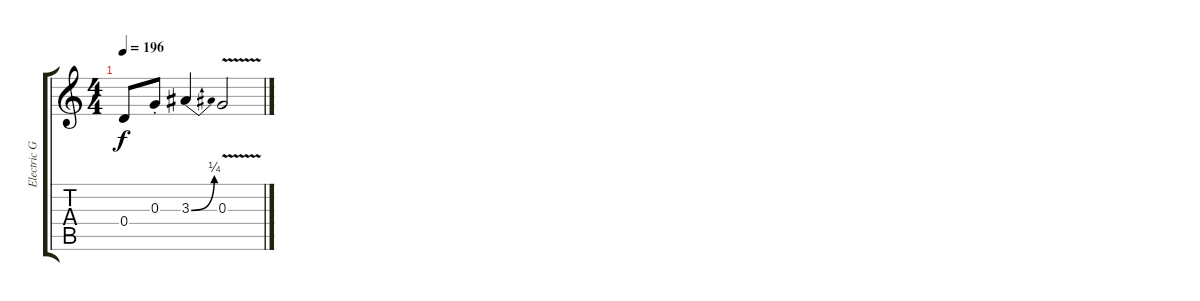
\track ("Electric Guitar" "Electric G") {instrument electricguitarclean}
\staff {score tabs}
\tuning (E4 B3 G3 D3 A2 E2) {hide}
\ts (4 4)
\tempo 196
\clef g2
\ks c
0.4.8{dy f} 0.3{st}.8 3.3{be (bend 0 0 60 1)}.4 0.3{v}.2
